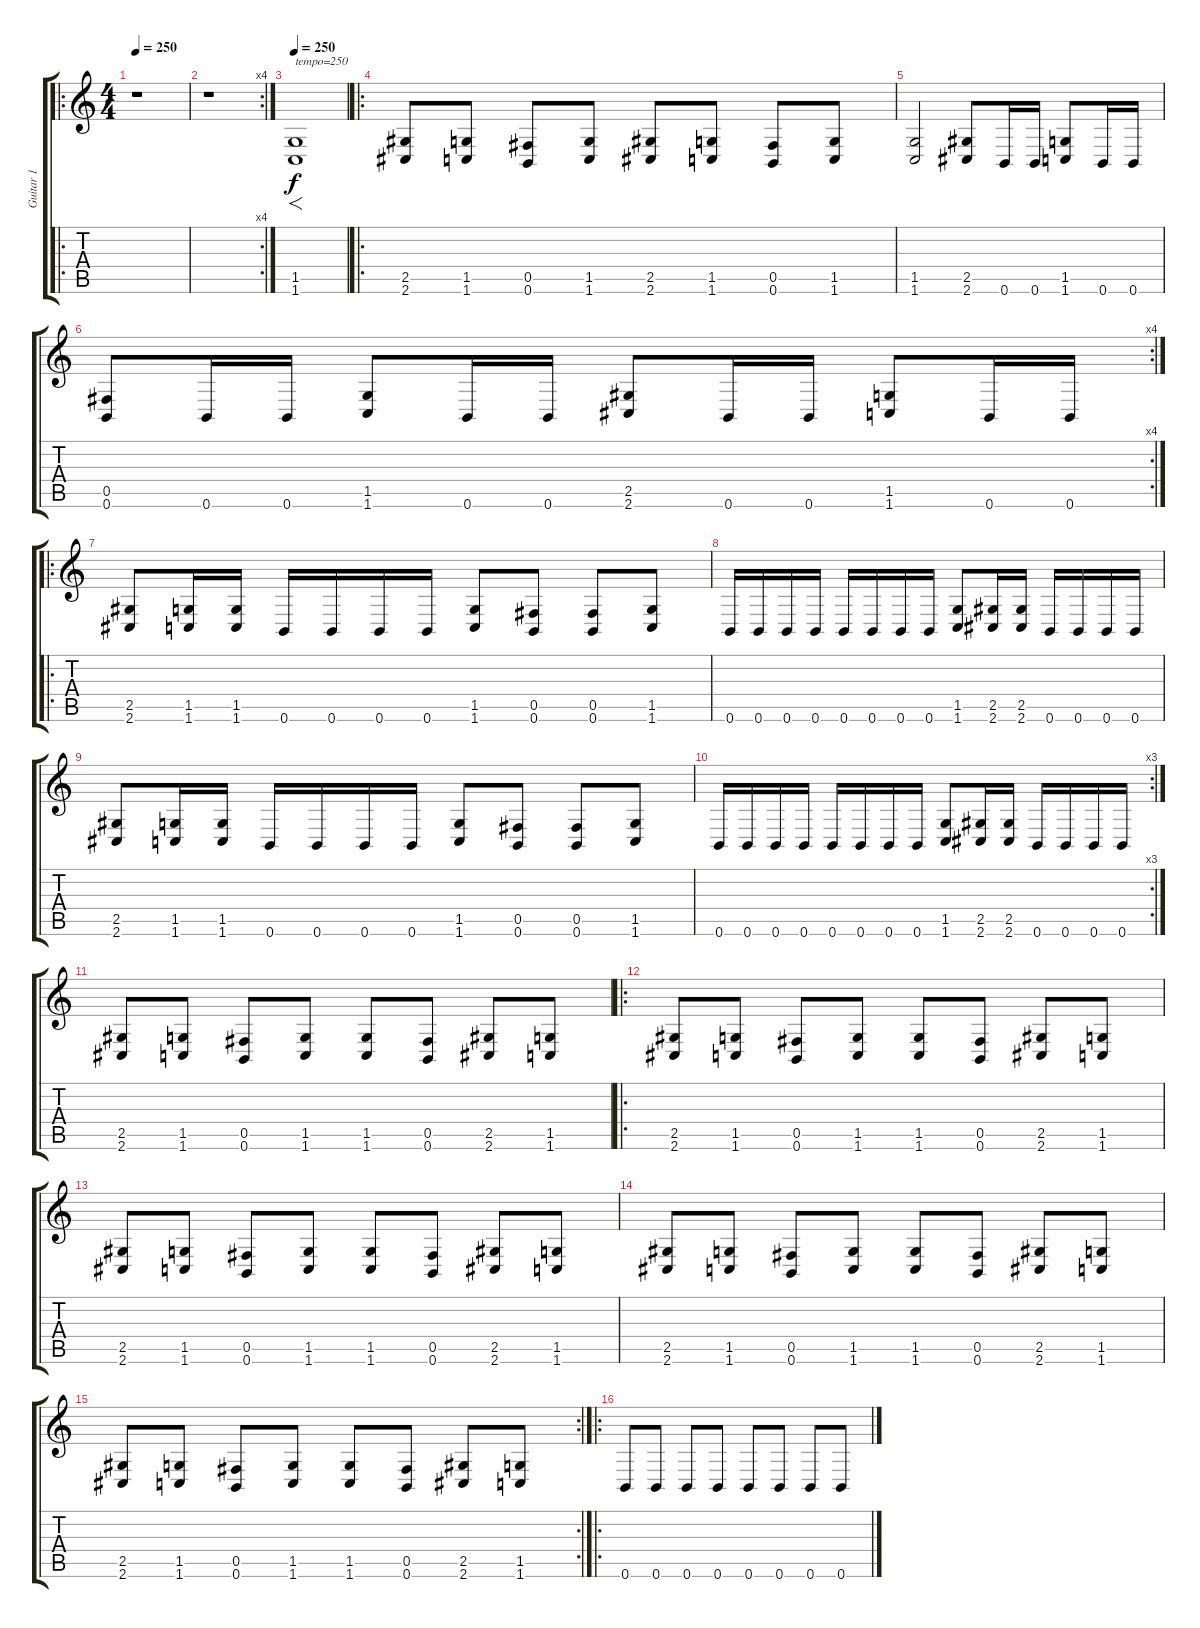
\track ("Guitar 1" "Guitar 1") {instrument distortionguitar}
\staff {score tabs}
\tuning (Db4 Ab3 E3 B2 Gb2 B1) {hide}
\ro
\ts (4 4)
\tempo 250
\tempo 130
\tempo 250
\clef g2
\ks c
r.1{dy f instrument distortionguitar} |
\rc 4
r.1 |
\tempo 250
(1.5 1.6).1{f txt "tempo=250"} |
\ro
(2.5 2.6).8 (1.5 1.6).8 (0.5 0.6).8 (1.5 1.6).8 (2.5 2.6).8 (1.5 1.6).8 (0.5 0.6).8 (1.5 1.6).8 |
(1.5 1.6).2 (2.5 2.6).8 0.6.16 0.6.16 (1.5 1.6).8 0.6.16 0.6.16 |
\rc 4
(0.5 0.6).8 0.6.16 0.6.16 (1.5 1.6).8 0.6.16 0.6.16 (2.5 2.6).8 0.6.16 0.6.16 (1.5 1.6).8 0.6.16 0.6.16 |
\ro
(2.5 2.6).8 (1.5 1.6).16 (1.5 1.6).16 0.6.16 0.6.16 0.6.16 0.6.16 (1.5 1.6).8 (0.5 0.6).8 (0.5 0.6).8 (1.5 1.6).8 |
0.6.16 0.6.16 0.6.16 0.6.16 0.6.16 0.6.16 0.6.16 0.6.16 (1.5 1.6).8 (2.5 2.6).16 (2.5 2.6).16 0.6.16 0.6.16 0.6.16 0.6.16 |
(2.5 2.6).8 (1.5 1.6).16 (1.5 1.6).16 0.6.16 0.6.16 0.6.16 0.6.16 (1.5 1.6).8 (0.5 0.6).8 (0.5 0.6).8 (1.5 1.6).8 |
\rc 3
0.6.16 0.6.16 0.6.16 0.6.16 0.6.16 0.6.16 0.6.16 0.6.16 (1.5 1.6).8 (2.5 2.6).16 (2.5 2.6).16 0.6.16 0.6.16 0.6.16 0.6.16 |
(2.5 2.6).8 (1.5 1.6).8 (0.5 0.6).8 (1.5 1.6).8 (1.5 1.6).8 (0.5 0.6).8 (2.5 2.6).8 (1.5 1.6).8 |
\ro
(2.5 2.6).8{balance 0} (1.5 1.6).8 (0.5 0.6).8 (1.5 1.6).8 (1.5 1.6).8 (0.5 0.6).8 (2.5 2.6).8 (1.5 1.6).8 |
(2.5 2.6).8 (1.5 1.6).8 (0.5 0.6).8 (1.5 1.6).8 (1.5 1.6).8 (0.5 0.6).8 (2.5 2.6).8 (1.5 1.6).8 |
(2.5 2.6).8 (1.5 1.6).8 (0.5 0.6).8 (1.5 1.6).8 (1.5 1.6).8 (0.5 0.6).8 (2.5 2.6).8 (1.5 1.6).8 |
\rc 2
(2.5 2.6).8 (1.5 1.6).8 (0.5 0.6).8 (1.5 1.6).8 (1.5 1.6).8 (0.5 0.6).8 (2.5 2.6).8 (1.5 1.6).8 |
\ro
0.6.8 0.6.8 0.6.8 0.6.8 0.6.8 0.6.8 0.6.8 0.6.8
